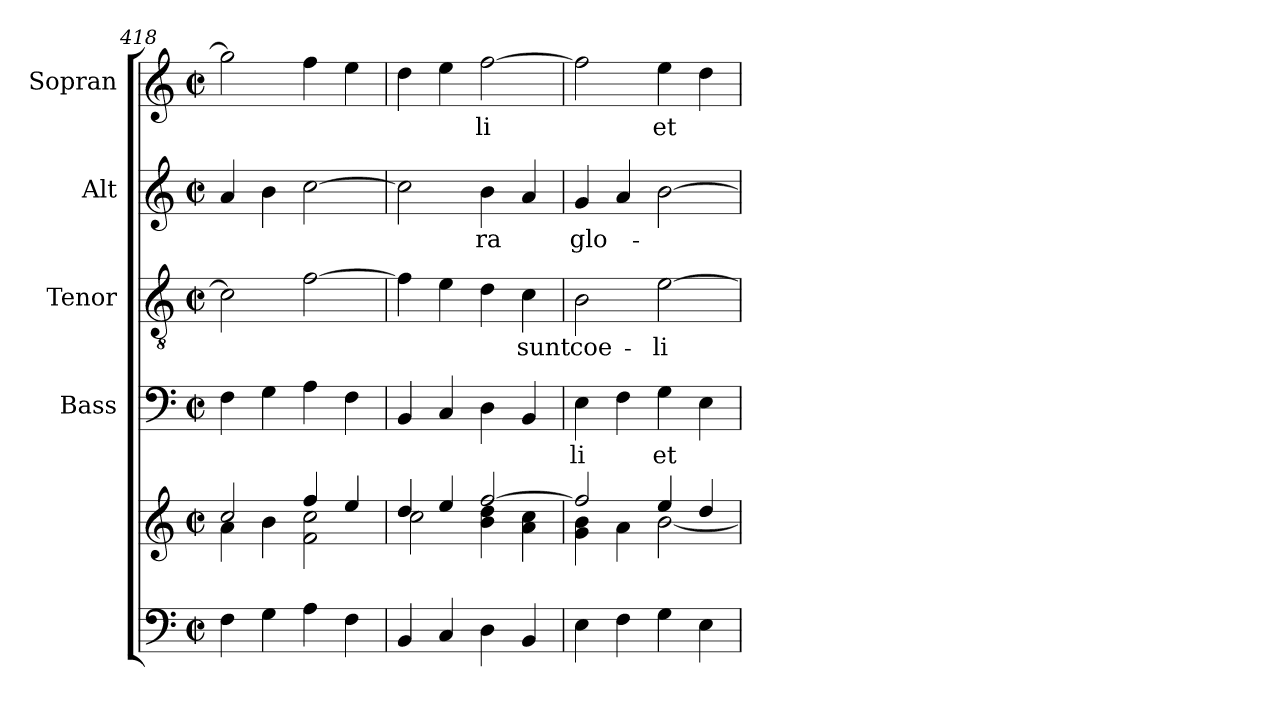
**kern	**kern	**kern	**text	**kern	**text	**kern	**text	**kern	**text
*part5	*part5	*part4	*part4	*part3	*part3	*part2	*part2	*part1	*part1
*staff6	*staff5	*staff4	*staff4	*staff3	*staff3	*staff2	*staff2	*staff1	*staff1
*	*	*I"Bass	*	*I"Tenor	*	*I"Alt	*	*I"Sopran	*
*	*	*I'B.	*	*I'T.	*	*I'A.	*	*I'S.	*
*clefF4	*clefG2	*clefF4	*	*clefGv2	*	*clefG2	*	*clefG2	*
*k[]	*k[]	*k[]	*	*k[]	*	*k[]	*	*k[]	*
*C:	*C:	*C:	*	*C:	*	*C:	*	*C:	*
*M2/2	*M2/2	*M2/2	*	*M2/2	*	*M2/2	*	*M2/2	*
*met(c|)	*met(c|)	*met(c|)	*	*met(c|)	*	*met(c|)	*	*met(c|)	*
=418	=418	=418	=418	=418	=418	=418	=418	=418	=418
*	*^	*	*	*	*	*	*	*	*
4F\	2cc/	4a\	4F\	.	2c\]	.	4a/	.	2gg\]	.
4G\	.	4b\	4G\	.	.	.	4b\	.	.	.
4A\	4ff/	2f\ 2cc\	4A\	.	[2f\	.	[2cc\	.	4ff\	.
4F\	4ee/	.	4F\	.	.	.	.	.	4ee\	.
=419	=419	=419	=419	=419	=419	=419	=419	=419	=419	=419
4BB/	4dd/	2cc\	4BB/	.	4f\]	.	2cc\]	.	4dd\	.
4C/	4ee/	.	4C/	.	4e\	.	.	.	4ee\	.
!	!	!	!	!	!	!	!	!LO:LY:b	!	!LO:LY:b
4D\	[>2ff/	4b\ 4dd\	4D\	.	4d\	.	4b\	-ra	[2ff\	-li
!	!	!	!	!	!	!LO:LY:b	!	!	!	!
4BB/	.	4a\ 4cc\	4BB/	.	4c\	-sunt	4a/	.	.	.
=420	=420	=420	=420	=420	=420	=420	=420	=420	=420	=420
!	!	!	!	!LO:LY:b	!	!LO:LY:b	!	!LO:LY:b	!	!
4E\	2ff/]	4g\ 4b\	4E\	-li	2B\	coe-	4g/	glo-	2ff\]	.
4F\	.	4a\	4F\	.	.	.	4a/	.	.	.
!	!	!	!	!LO:LY:b	!	!LO:LY:b	!	!	!	!LO:LY:b
4G\	4ee/	[<2b\	4G\	et	[2e\	-li	[2b\	.	4ee\	et
4E\	4dd/	.	4E\	.	.	.	.	.	4dd\	.
*	*v	*v	*	*	*	*	*	*	*	*
=	=	=	=	=	=	=	=	=	=
*-	*-	*-	*-	*-	*-	*-	*-	*-	*-
